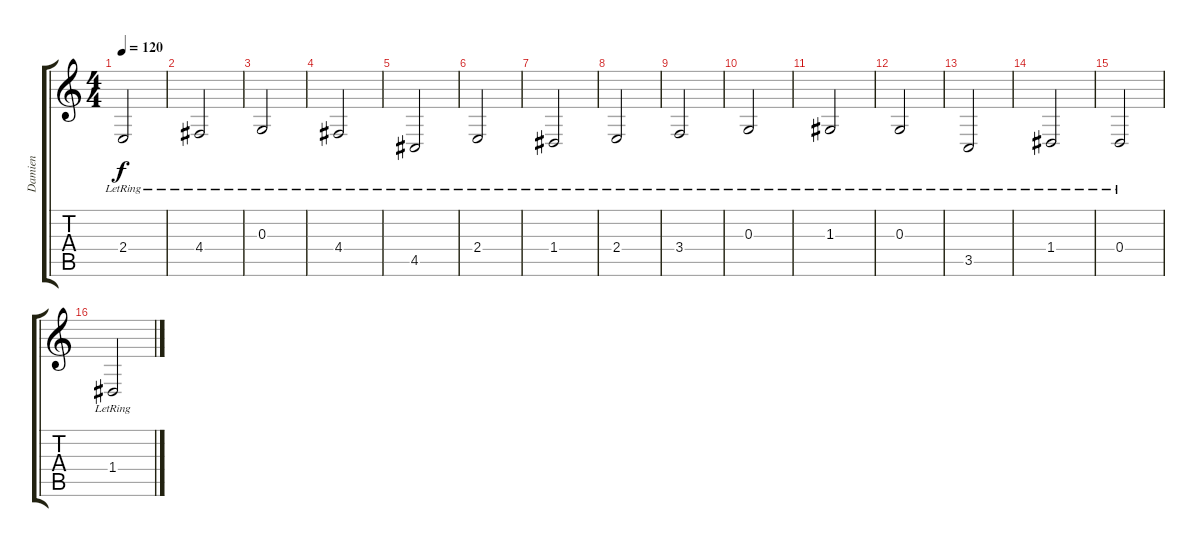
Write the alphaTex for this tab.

\track ("Damien" "Damien") {instrument stringensemble1}
\staff {score tabs}
\tuning (E4 B3 G3 D3 A2 E2) {hide}
\ts (4 4)
\tempo 120
\clef g2
\ks c
2.4{lr}.2{dy f instrument stringensemble1} |
4.4{lr}.2 |
0.3{lr}.2 |
4.4{lr}.2 |
4.5{lr}.2 |
2.4{lr}.2 |
1.4{lr}.2 |
2.4{lr}.2 |
3.4{lr}.2 |
0.3{lr}.2 |
1.3{lr}.2 |
0.3{lr}.2 |
3.5{lr}.2 |
1.4{lr}.2 |
0.4{lr}.2 |
1.4{lr}.2
